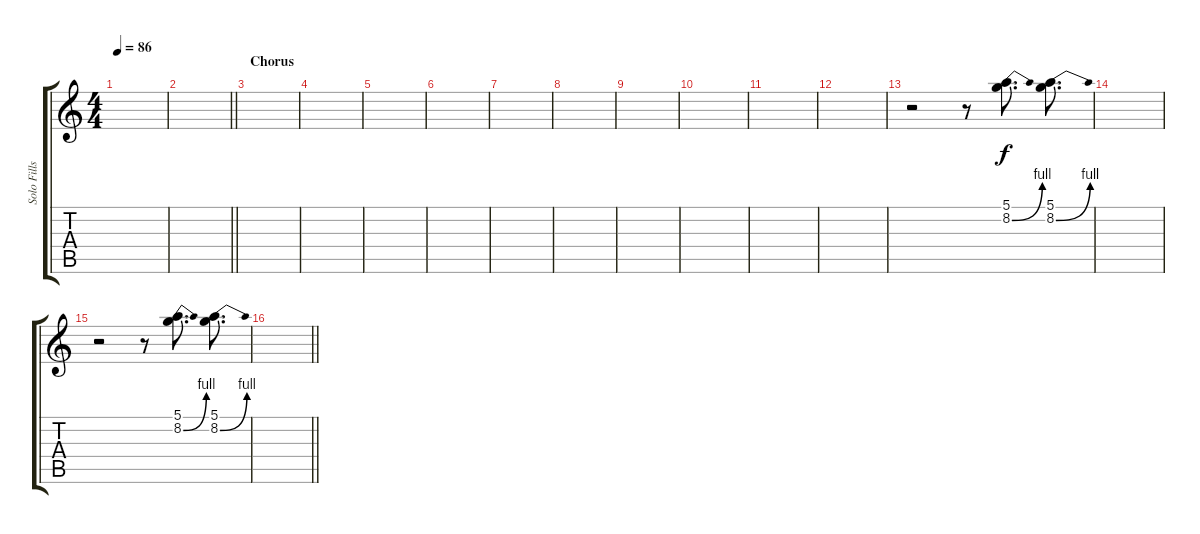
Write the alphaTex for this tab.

\track ("Solo Fills" "Solo Fills") {instrument overdrivenguitar}
\staff {score tabs}
\tuning (E4 B3 G3 D3 A2 E2) {hide}
\ts (4 4)
\tempo 86
\clef g2
\ks c
|
\barLineRight lightlight
|
\section ("" "Chorus")
|
|
|
|
|
|
|
|
|
|
r.2 r.8 (5.1 8.2{be (bend 0 0 60 4)}).8{d} (5.1 8.2{be (bend 0 0 60 4)}).8{d} |
|
r.2 r.8 (5.1 8.2{be (bend 0 0 60 4)}).8{d} (5.1 8.2{be (bend 0 0 60 4)}).8{d} |
\barLineRight lightlight
